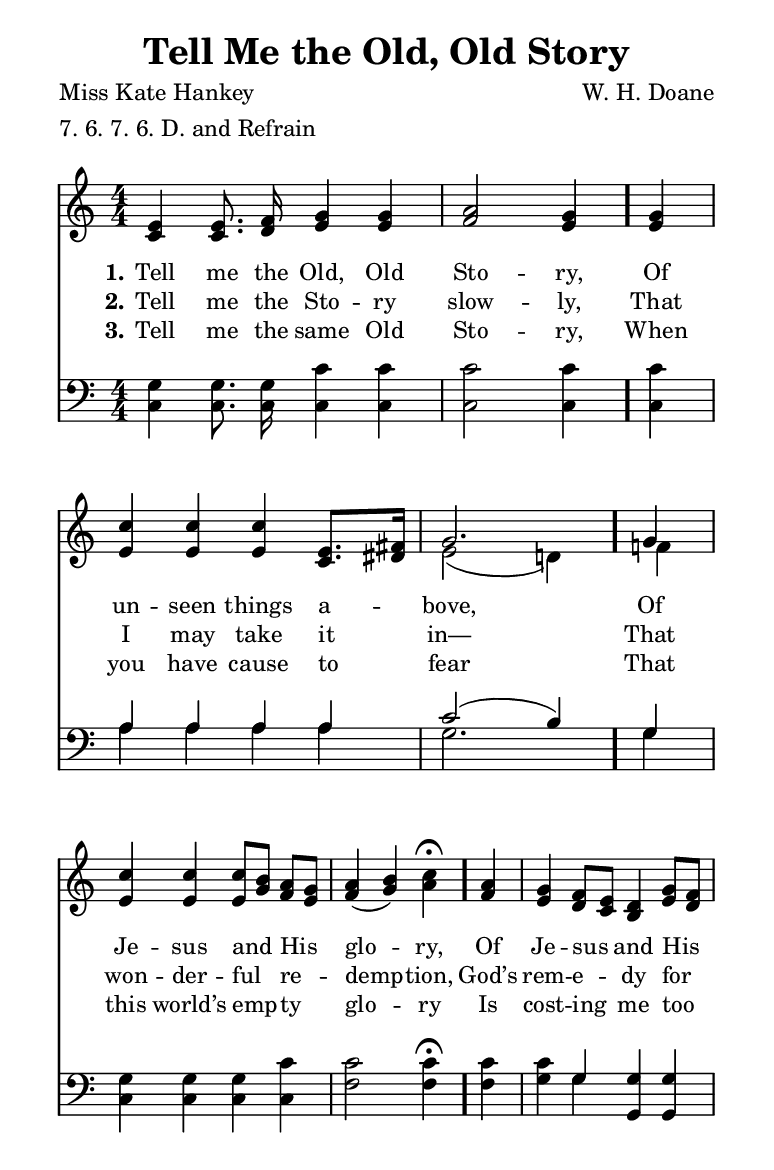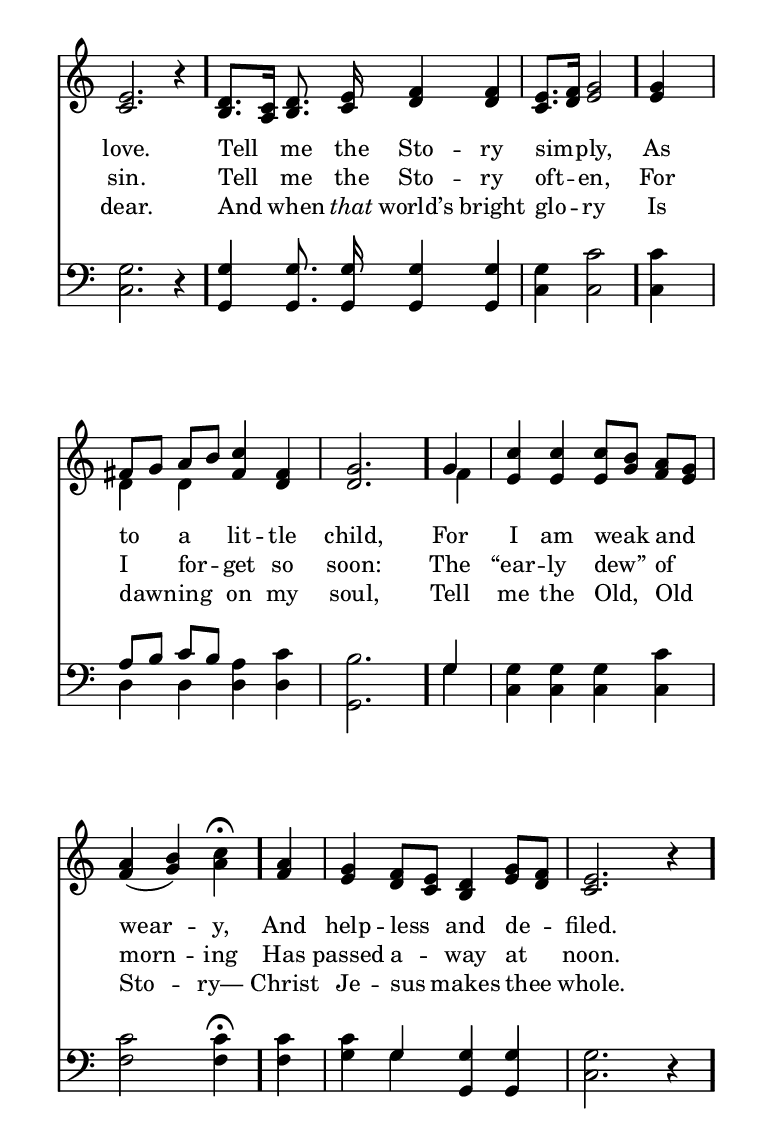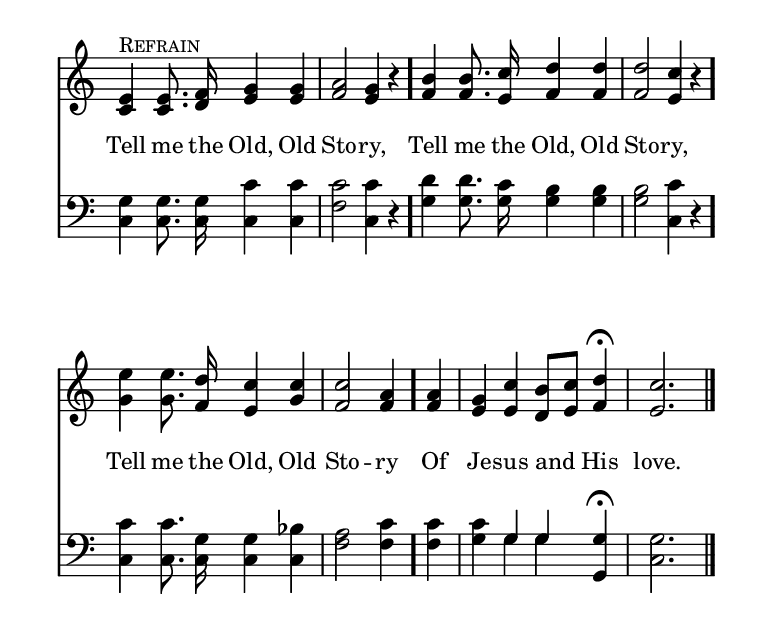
\include "common/global.ily"
\paper {
  \include "common/paper.ily"
  %ragged-bottom = ##t
  %ragged-last-bottom = ##t
  systems-per-page = ##f
  %page-count = ##f
}

\header{
  hymnnumber = "37"
  title = "Tell Me the Old, Old Story"
  tunename = ""
  meter = "7. 6. 7. 6. D. and Refrain"
  poet = "Miss Kate Hankey"
  composer = "W. H. Doane"
  %copyright = ""
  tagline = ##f
}

% for fermata in MIDI
ta = { \tempo 4=80 }
tb = { \tempo 4=32 }

patternAA = { \ta c4 c8. c16 c4 c4 | c2 c4 }
patternBA = { \ta c4 | c4 c4 c4 c8.[ c16] | c2. }
patternBB = { \ta c4 | c4 c4 c4 c8.[ c16] | c2( c4) }
patternBC = { \ta c4 | c4 c4 c4 c4        | c2( c4) }
patternBD = { \ta c4 | c4 c4 c4 c4        | c2.     }
patternCA = { \ta c4 | c4 c4 c8[ c8] c8[ c8] | c4( c4) \tb c4 \fermata }
patternCB = { \ta c4 | c4 c4 c4      c4      | c2      \tb c4 \fermata }
patternCC = { \ta c4 | c4 c4 c8[ c8] c8[ c8] | c4( c4) \tb c4          }
patternCD = { \ta c4 | c4 c4 c4      c4      | c2      \tb c4          }
patternDA = { \ta c4 | c4 c8[ c8] c4 c8[ c8] | c2. c4 }
patternDB = { \ta c4 | c4 c4      c4 c4      | c2. c4 }
patternEA = { \ta c8.[ c16] c8. c16 c4 c4 | c8.[ c16] c2 }
patternEB = { \ta c4        c8. c16 c4 c4 | c4        c2 }
patternFA = { \ta c4 | c8[ c8] c8[ c8] c4 c4 | c2. }
patternFB = { \ta c4 | c4      c4      c4 c4 | c2. }
patternGA = { \ta c4 c8. c16 c4 c4 | c2 c4 c4 }
patternGB = { \ta c4 c8. c16 c4 c4 | c2 c4 }
patternHA = { \ta c4 | c4 c4 c8[ c8] \tb c4 \fermata \ta | c2. c4 }
patternHB = { \ta c4 | c4 c4 c4      \tb c4 \fermata \ta | c2. c4 }
patternHC = { \ta c4 | c4 c4 c8[ c8] \tb c4          \ta | c2. c4 }
patternHD = { \ta c4 | c4 c4 c4      \tb c4          \ta | c2. c4 }

global = {
  \include "common/overrides.ily"
  \override Staff.TimeSignature.style = #'numbered
  \time 4/4
  \override Score.MetronomeMark.transparent = ##t % hide all fermata changes too
  \ta
  \key c \major
  %\partial 4
  \autoBeamOff
}

notesSoprano = {
\global
\relative c' {

  \changePitch \patternAA { e e f g g | a g }
  \changePitch \patternBA { g | c c c e, fis | g }
  \changePitch \patternCA { g | c c c b a g | a b c }
  \changePitch \patternDA { a | g f e d g f | e r }

  \changePitch \patternEA { d c d e f f | e f g }
  \changePitch \patternFA { g | fis g a b c fis, | g }
  \changePitch \patternCA { g | c c c b a g | a b c }
  \changePitch \patternDA { a | g f e d g f | e r }

  << s^\markup { \small \caps "Refrain" }
  \changePitch \patternGA { e e f g g | a g r } >>
  \changePitch \patternGA { b b c d d | d c r }
  \changePitch \patternGB { e e d c c | c a }
  \changePitch \patternHA { a | g c b c d | c }

  \bar "|."

}
}

notesAlto = {
\global
\relative e' {

  \changePitch \patternAA { c c d e e | f e }
  \changePitch \patternBB { e | e e e c dis | e d! }
  \changePitch \patternCC { f! | e e e g f e | f g a }
  \changePitch \patternDA { f | e d c b e d | c r }

  \changePitch \patternEA { b a b c d d | c d e }
  \changePitch \patternFB { e | d d fis d | d }
  \changePitch \patternCC { f | e e e g f e | f g a }
  \changePitch \patternDA { f | e d c b e d | c r }

  \changePitch \patternGA { c c d e e | f e r }
  \changePitch \patternGA { f f e f f | f e r }
  \changePitch \patternGB { g g f e g | f f }
  \changePitch \patternHC { f | e e d e f | e }

}
}

notesTenor = {
\global
\relative a {

  \changePitch \patternAA { g g g c c | c c }
  \changePitch \patternBC { c a a a a | c b }
  \changePitch \patternCD { g | g g g c | c c }
  \changePitch \patternDB { c | c g g g | g r }

  \changePitch \patternEB { g g g g g | g c }
  \changePitch \patternFA { c a b c b a c | b }
  \changePitch \patternCD { g | g g g c | c c }
  \changePitch \patternDB { c | c g g g | g r }

  \changePitch \patternGA { g g g c c | c c r }
  \changePitch \patternGA { d d c b b | b c r }
  \changePitch \patternGB { c c g g bes | a c }
  \changePitch \patternHD { c | c g g g | g }

}
}

notesBass = {
\global
\relative f {

  \changePitch \patternAA { c c c c c | c c }
  \changePitch \patternBD { c | a' a a a | g }
  \changePitch \patternCB { g | c, c c c | f f }
  \changePitch \patternDB { f | g g g, g | c r }

  \changePitch \patternEB { g g g g g | c c }
  \changePitch \patternFB { c | d d d d | g, }
  \changePitch \patternCB { g' | c, c c c | f f }
  \changePitch \patternDB { f | g g g, g | c r }

  \changePitch \patternGA { c c c c c | f c r }
  \changePitch \patternGA { g' g g g g | g c, r }
  \changePitch \patternGB { c c c c c | f f }
  \changePitch \patternHB { f | g g g g, | c }

}
}

Refrain = \lyricmode {

Tell me the Old, Old Sto -- ry, \bar "."
Tell me the Old, Old Sto -- ry, \bar "."
Tell me the Old, Old Sto -- ry \bar "."
Of Je -- sus and His love. \bar "."

}

wordsA = \lyricmode {
\set stanza = "1."

Tell me the Old, Old Sto -- ry, \bar "."
Of un -- seen things a -- bove, \bar "."
Of Je -- sus and His glo -- ry, \bar "."
Of Je -- sus and His love. \bar "."
Tell me the Sto -- ry sim -- ply, \bar "."
As to a lit -- tle child, \bar "."
For I am weak and wear -- y, \bar "."
And help -- less and de -- filed. \bar "."

}

wordsB = \lyricmode {
\set stanza = "2."

Tell me the Sto -- ry slow -- ly,
That I may take it in—
That won -- der -- ful re -- demp -- tion,
God’s rem -- e -- dy for sin.
Tell me the Sto -- ry oft -- en,
For I for -- get so soon:
The “ear -- ly dew” of morn -- ing
Has passed a -- way at noon.

\Refrain

}

wordsC = \lyricmode {
\set stanza = "3."

Tell me the same Old Sto -- ry,
When you have cause to fear
That this world’s emp -- ty glo -- ry
Is cost -- ing me too dear.
And when { \italicsOn } that { \italicsOff } world’s bright glo -- ry
Is dawn -- ing on my soul,
Tell me the Old, Old Sto -- ry—
Christ Je -- sus makes thee whole.

}

\score {
  \context ChoirStaff <<
    \context Staff = upper <<
      \set ChoirStaff.systemStartDelimiter = #'SystemStartBar
      \set ChoirStaff.printPartCombineTexts = ##f
      \partcombine #'(2 . 9) \notesSoprano \notesAlto
      \context NullVoice = sopranos { \voiceOne << \notesSoprano >> }
      \context NullVoice = altos { \voiceTwo << \notesAlto >> }
      \context Lyrics = one   \lyricsto sopranos \wordsA
      \context Lyrics = two   \lyricsto sopranos \wordsB
      \context Lyrics = three \lyricsto sopranos \wordsC
    >>
    \context Staff = men <<
      \clef bass
      \set ChoirStaff.printPartCombineTexts = ##f
      \partcombine #'(2 . 9) \notesTenor \notesBass
      \context NullVoice = tenors { \voiceOne << \notesTenor >> }
      \context NullVoice = basses { \voiceTwo << \notesBass >> }
    >>
  >>
  \layout {
    \include "common/layout.ily"
  }
  \midi{
    \include "common/midi.ily"
  }
}

\version "2.19.49"  % necessary for upgrading to future LilyPond versions.

% vi:set et ts=2 sw=2 ai nocindent syntax=lilypond:
